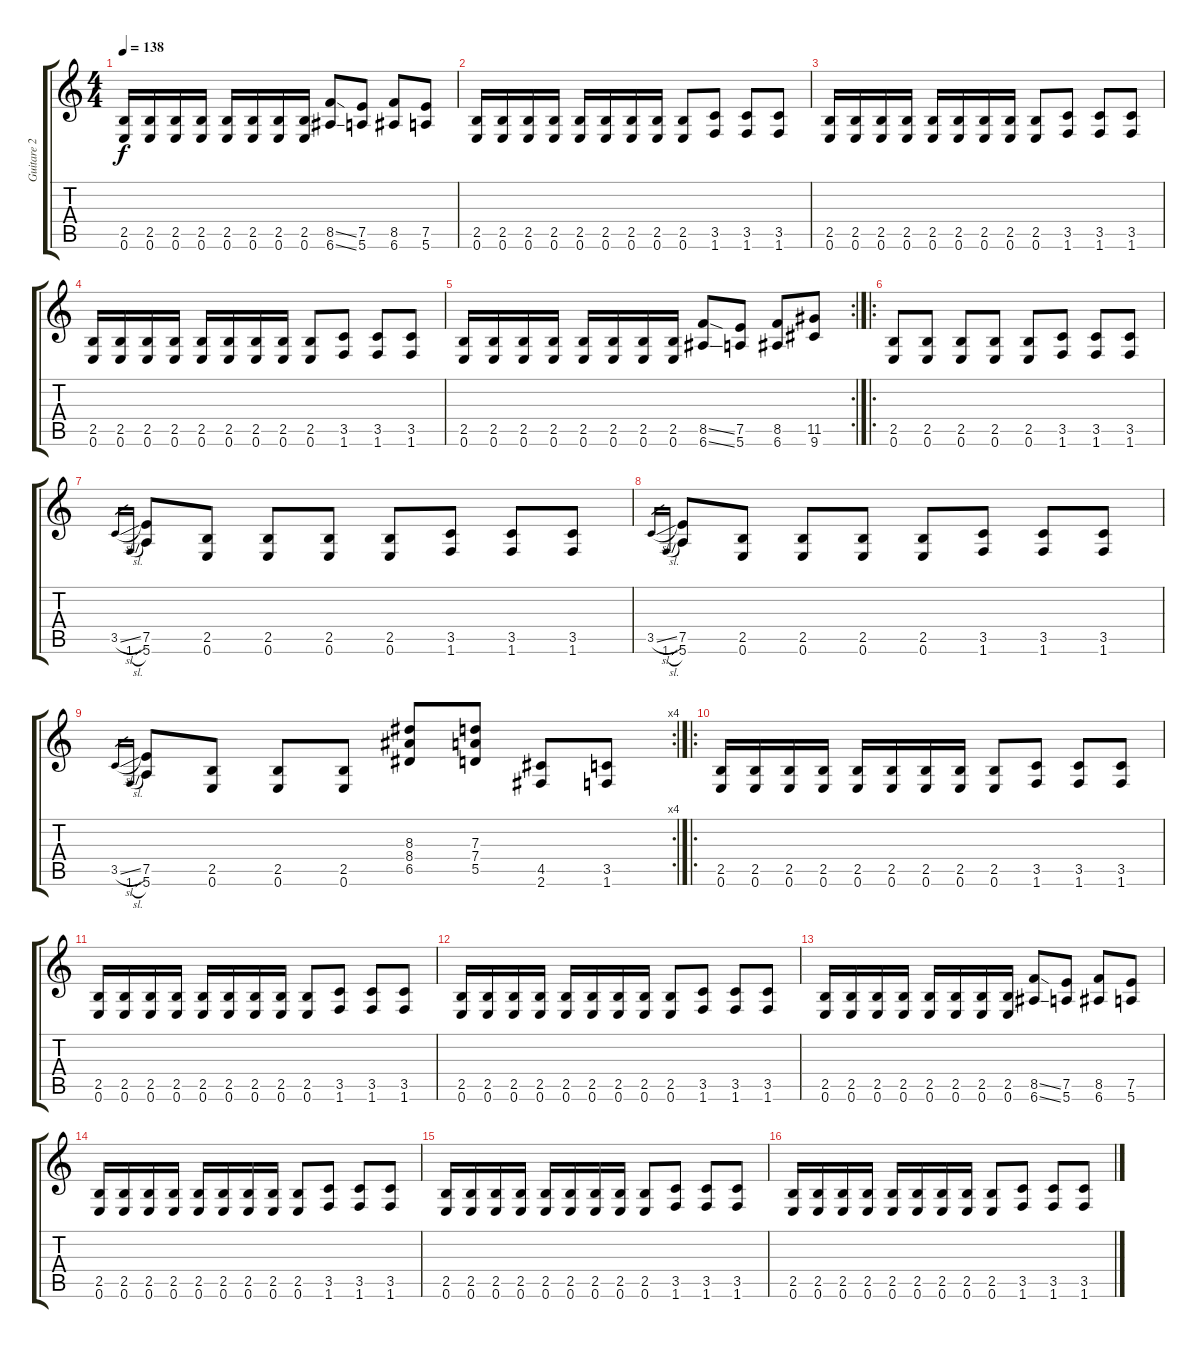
\track ("Guitare 2" "Guitare 2") {instrument distortionguitar}
\staff {score tabs}
\tuning (E4 B3 G3 D3 A2 E2) {hide}
\ts (4 4)
\tempo 138
\clef g2
\ks c
(2.5 0.6).16{dy f} (2.5 0.6).16 (2.5 0.6).16 (2.5 0.6).16 (2.5 0.6).16 (2.5 0.6).16 (2.5 0.6).16 (2.5 0.6).16 (8.5{ss} 6.6{ss}).8 (7.5 5.6).8 (8.5 6.6).8 (7.5 5.6).8 |
(2.5 0.6).16 (2.5 0.6).16 (2.5 0.6).16 (2.5 0.6).16 (2.5 0.6).16 (2.5 0.6).16 (2.5 0.6).16 (2.5 0.6).16 (2.5 0.6).8 (3.5 1.6).8 (3.5 1.6).8 (3.5 1.6).8 |
(2.5 0.6).16 (2.5 0.6).16 (2.5 0.6).16 (2.5 0.6).16 (2.5 0.6).16 (2.5 0.6).16 (2.5 0.6).16 (2.5 0.6).16 (2.5 0.6).8 (3.5 1.6).8 (3.5 1.6).8 (3.5 1.6).8 |
(2.5 0.6).16 (2.5 0.6).16 (2.5 0.6).16 (2.5 0.6).16 (2.5 0.6).16 (2.5 0.6).16 (2.5 0.6).16 (2.5 0.6).16 (2.5 0.6).8 (3.5 1.6).8 (3.5 1.6).8 (3.5 1.6).8 |
\rc 2
(2.5 0.6).16 (2.5 0.6).16 (2.5 0.6).16 (2.5 0.6).16 (2.5 0.6).16 (2.5 0.6).16 (2.5 0.6).16 (2.5 0.6).16 (8.5{ss} 6.6{ss}).8 (7.5 5.6).8 (8.5 6.6).8 (11.5 9.6).8 |
\ro
(2.5 0.6).8 (2.5 0.6).8 (2.5 0.6).8 (2.5 0.6).8 (2.5 0.6).8 (3.5 1.6).8 (3.5 1.6).8 (3.5 1.6).8 |
3.5{sl}.16{gr} 1.6{sl}.16{gr} (7.5 5.6).8 (2.5 0.6).8 (2.5 0.6).8 (2.5 0.6).8 (2.5 0.6).8 (3.5 1.6).8 (3.5 1.6).8 (3.5 1.6).8 |
3.5{sl}.16{gr} 1.6{sl}.16{gr} (7.5 5.6).8 (2.5 0.6).8 (2.5 0.6).8 (2.5 0.6).8 (2.5 0.6).8 (3.5 1.6).8 (3.5 1.6).8 (3.5 1.6).8 |
\rc 4
3.5{sl}.16{gr} 1.6{sl}.16{gr} (7.5 5.6).8 (2.5 0.6).8 (2.5 0.6).8 (2.5 0.6).8 (8.3 8.4 6.5).8 (7.3 7.4 5.5).8 (4.5 2.6).8 (3.5 1.6).8 |
\ro
(2.5 0.6).16 (2.5 0.6).16 (2.5 0.6).16 (2.5 0.6).16 (2.5 0.6).16 (2.5 0.6).16 (2.5 0.6).16 (2.5 0.6).16 (2.5 0.6).8 (3.5 1.6).8 (3.5 1.6).8 (3.5 1.6).8 |
(2.5 0.6).16 (2.5 0.6).16 (2.5 0.6).16 (2.5 0.6).16 (2.5 0.6).16 (2.5 0.6).16 (2.5 0.6).16 (2.5 0.6).16 (2.5 0.6).8 (3.5 1.6).8 (3.5 1.6).8 (3.5 1.6).8 |
(2.5 0.6).16 (2.5 0.6).16 (2.5 0.6).16 (2.5 0.6).16 (2.5 0.6).16 (2.5 0.6).16 (2.5 0.6).16 (2.5 0.6).16 (2.5 0.6).8 (3.5 1.6).8 (3.5 1.6).8 (3.5 1.6).8 |
(2.5 0.6).16 (2.5 0.6).16 (2.5 0.6).16 (2.5 0.6).16 (2.5 0.6).16 (2.5 0.6).16 (2.5 0.6).16 (2.5 0.6).16 (8.5{ss} 6.6{ss}).8 (7.5 5.6).8 (8.5 6.6).8 (7.5 5.6).8 |
(2.5 0.6).16 (2.5 0.6).16 (2.5 0.6).16 (2.5 0.6).16 (2.5 0.6).16 (2.5 0.6).16 (2.5 0.6).16 (2.5 0.6).16 (2.5 0.6).8 (3.5 1.6).8 (3.5 1.6).8 (3.5 1.6).8 |
(2.5 0.6).16 (2.5 0.6).16 (2.5 0.6).16 (2.5 0.6).16 (2.5 0.6).16 (2.5 0.6).16 (2.5 0.6).16 (2.5 0.6).16 (2.5 0.6).8 (3.5 1.6).8 (3.5 1.6).8 (3.5 1.6).8 |
(2.5 0.6).16 (2.5 0.6).16 (2.5 0.6).16 (2.5 0.6).16 (2.5 0.6).16 (2.5 0.6).16 (2.5 0.6).16 (2.5 0.6).16 (2.5 0.6).8 (3.5 1.6).8 (3.5 1.6).8 (3.5 1.6).8
